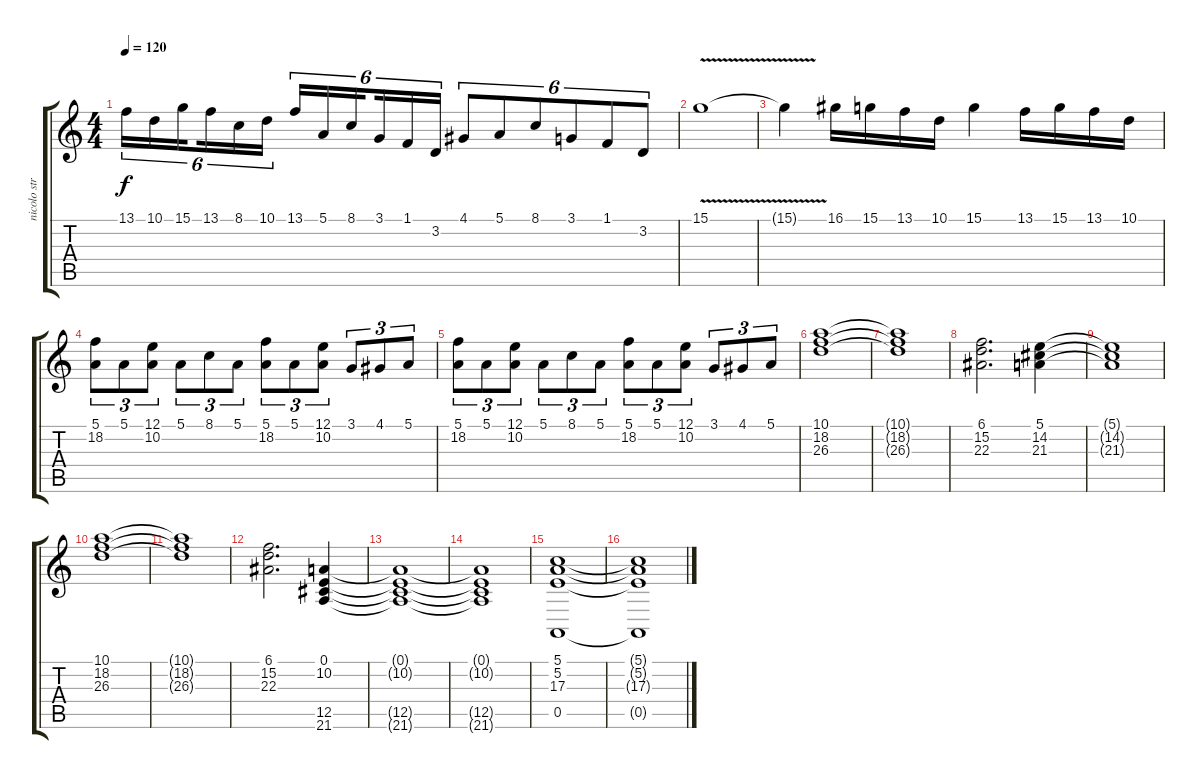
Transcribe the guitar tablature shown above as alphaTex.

\track ("nicolo string and organo solo" "nicolo str") {instrument stringensemble1}
\staff {score tabs}
\tuning (E4 B3 G3 D3 A2 E2) {hide}
\ts (4 4)
\tempo 120
\clef g2
\ks c
13.1.16{tu (6 4) dy f} 10.1.16{tu (6 4)} 15.1.16{tu (6 4) beam splitsecondary} 13.1.16{tu (6 4)} 8.1.16{tu (6 4)} 10.1.16{tu (6 4)} 13.1.16{tu (6 4)} 5.1.16{tu (6 4)} 8.1.16{tu (6 4) beam splitsecondary} 3.1.16{tu (6 4)} 1.1.16{tu (6 4)} 3.2.16{tu (6 4)} 4.1.8{tu (6 4)} 5.1.8{tu (6 4)} 8.1.8{tu (6 4)} 3.1.8{tu (6 4)} 1.1.8{tu (6 4)} 3.2.8{tu (6 4)} |
15.1{v}.1 |
15.1{t}.4 16.1.16 15.1.16 13.1.16 10.1.16 15.1.4 13.1.16 15.1.16 13.1.16 10.1.16 |
(5.1 18.2).8{tu (3 2)} 5.1.8{tu (3 2)} (12.1 10.2).8{tu (3 2)} 5.1.8{tu (3 2)} 8.1.8{tu (3 2)} 5.1.8{tu (3 2)} (5.1 18.2).8{tu (3 2)} 5.1.8{tu (3 2)} (12.1 10.2).8{tu (3 2)} 3.1.8{tu (3 2)} 4.1.8{tu (3 2)} 5.1.8{tu (3 2)} |
(5.1 18.2).8{tu (3 2)} 5.1.8{tu (3 2)} (12.1 10.2).8{tu (3 2)} 5.1.8{tu (3 2)} 8.1.8{tu (3 2)} 5.1.8{tu (3 2)} (5.1 18.2).8{tu (3 2)} 5.1.8{tu (3 2)} (12.1 10.2).8{tu (3 2)} 3.1.8{tu (3 2)} 4.1.8{tu (3 2)} 5.1.8{tu (3 2)} |
(10.1 18.2 26.3).1{instrument percussiveorgan} |
(10.1{t} 18.2{t} 26.3{t}).1 |
(6.1 15.2 22.3).2{d} (5.1 14.2 21.3).4 |
(5.1{t} 14.2{t} 21.3{t}).1 |
(10.1 18.2 26.3).1{instrument percussiveorgan} |
(10.1{t} 18.2{t} 26.3{t}).1 |
(6.1 15.2 22.3).2{d} (0.1 10.2 12.5 21.6).4{instrument stringensemble1} |
(0.1{t} 10.2{t} 12.5{t} 21.6{t}).1 |
(0.1{t} 10.2{t} 12.5{t} 21.6{t}).1 |
(5.1 5.2 17.3 0.5).1{volume 16} |
(5.1{t} 5.2{t} 17.3{t} 0.5{t}).1
